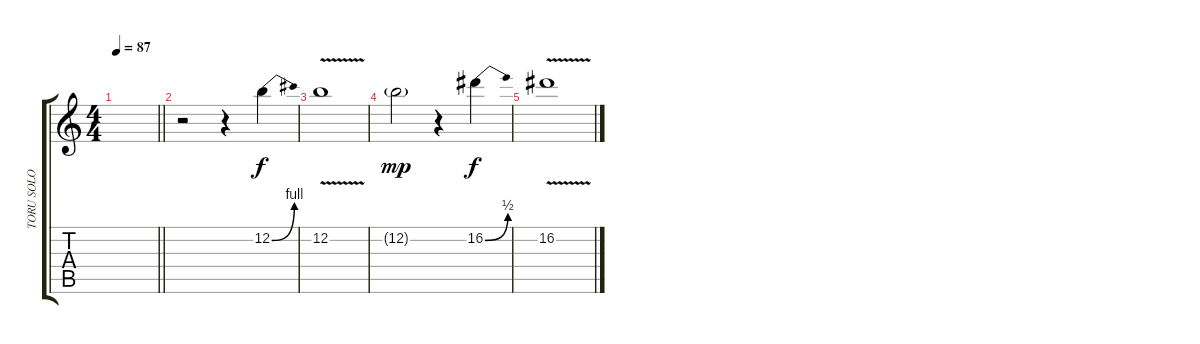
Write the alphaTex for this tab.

\track ("TORU SOLO" "TORU SOLO") {instrument overdrivenguitar}
\staff {score tabs}
\tuning (E4 B3 G3 D3 A2 E2) {hide}
\ts (4 4)
\tempo 87
\clef g2
\barLineRight lightlight
\ks c
|
r.2 r.4 12.2{be (bend 0 0 60 4)}.4 |
12.2{v}.1 |
12.2{g}.2{dy mp} r.4 16.2{be (bend 0 0 60 2)}.4{dy f} |
16.2{v}.1
